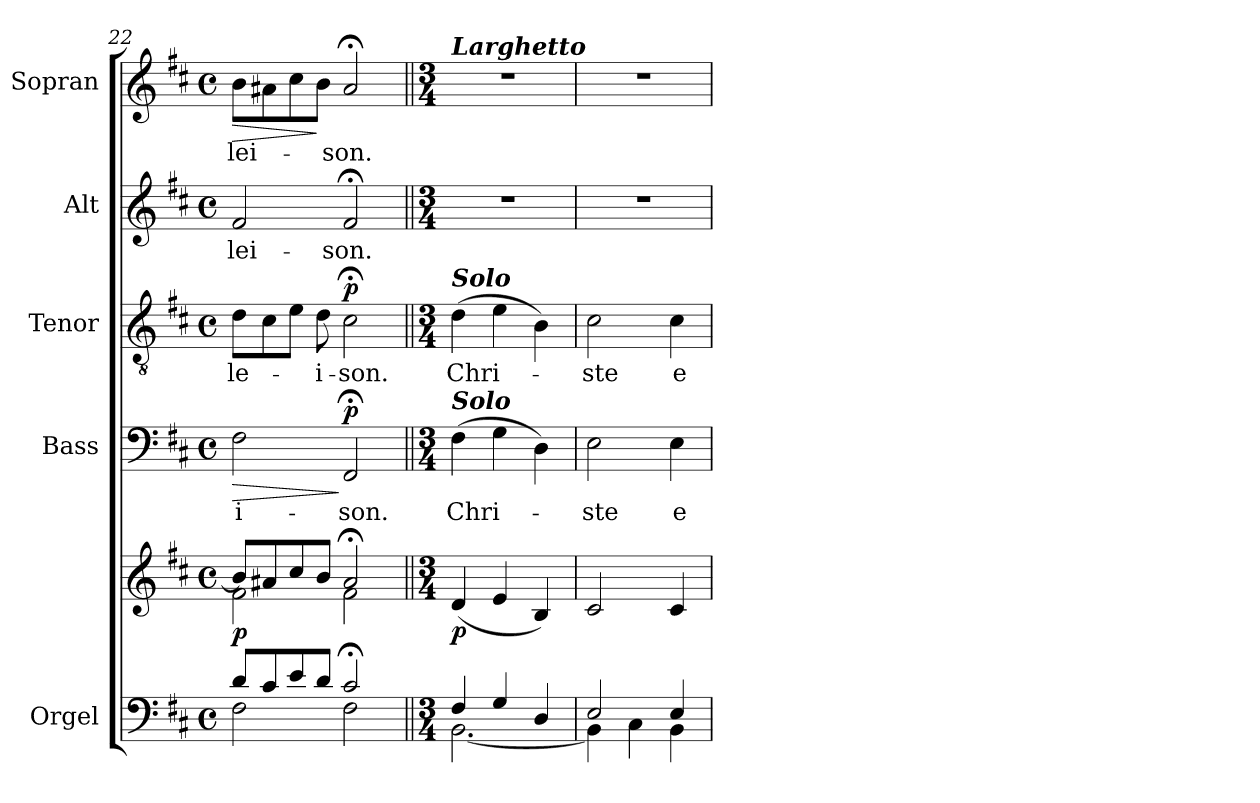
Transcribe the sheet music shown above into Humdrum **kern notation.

**kern	**kern	**dynam	**kern	**text	**dynam	**kern	**text	**dynam	**kern	**text	**kern	**text	**dynam
*part5	*part5	*part5	*part4	*part4	*part4	*part3	*part3	*part3	*part2	*part2	*part1	*part1	*part1
*staff6	*staff5	*staff5/6	*staff4	*staff4	*staff4	*staff3	*staff3	*staff3	*staff2	*staff2	*staff1	*staff1	*staff1
*I"Orgel	*	*	*I"Bass	*	*	*I"Tenor	*	*	*I"Alt	*	*I"Sopran	*	*
*I'Org.	*	*	*I'B	*	*	*I'T	*	*	*I'A	*	*I'S	*	*
*clefF4	*clefG2	*	*clefF4	*	*	*clefGv2	*	*	*clefG2	*	*clefG2	*	*
*k[f#c#]	*k[f#c#]	*	*k[f#c#]	*	*	*k[f#c#]	*	*	*k[f#c#]	*	*k[f#c#]	*	*
*D:	*D:	*	*D:	*	*	*D:	*	*	*D:	*	*D:	*	*
*M4/4	*M4/4	*	*M4/4	*	*	*M4/4	*	*	*M4/4	*	*M4/4	*	*
*met(c)	*met(c)	*	*met(c)	*	*	*met(c)	*	*	*met(c)	*	*met(c)	*	*
=22	=22	=22	=22	=22	=22	=22	=22	=22	=22	=22	=22	=22	=22
*^	*^	*	*	*	*	*	*	*	*	*	*	*	*
!	!	!	!	!LO:DY:b	!	!LO:LY:b	!LO:HP:b	!	!LO:LY:b	!	!	!LO:LY:b	!	!LO:LY:b	!LO:HP:b
8d/L	2F#\	8b/L]	2f#\	p	2F#\	-i-	>	8d\L	-le-	.	2f#/	-lei-	8b\L	-lei-	>
8c#/	.	8a#X/	.	.	.	.	.	8c#\	.	.	.	.	8a#X\	.	.
8e/	.	8cc#/	.	.	.	.	.	8e\J	.	.	.	.	8cc#\	.	.
!	!	!	!	!	!	!	!	!	!LO:LY:b	!	!	!	!	!	!
8d/J	.	8b/J	.	.	.	.	.	8d\	-i-	.	.	.	8b\J	.	]
!	!	!	!	!	!	!LO:LY:b	!LO:DY:n=1:a	!	!LO:LY:b	!LO:DY:a	!	!LO:LY:b	!	!LO:LY:b	!
2c#;/	2F#\	2a#;</	2f#\	.	2FF#;</	-son.	] p	2c#;<\	-son.	p	2f#;</	-son.	2a#;</	-son.	.
*	*	*v	*v	*	*	*	*	*	*	*	*	*	*	*	*
=23||	=23||	=23||	=23||	=23||	=23||	=23||	=23||	=23||	=23||	=23||	=23||	=23||	=23||	=23||
*M3/4	*	*M3/4	*	*M3/4	*	*	*M3/4	*	*	*M3/4	*	*M3/4	*	*
*	*	*^	*	*	*	*	*	*	*	*	*	*	*	*
!	!	!	!	!	!	!	!	!	!	!	!	!	!LO:TX:a:Bi:t=Larghetto	!	!
!	!	!	!	!	!	!	!	!LO:TX:a:Bi:t=Solo	!	!	!	!	!	!	!
!	!	!	!	!	!LO:TX:a:Bi:t=Solo	!	!	!	!	!	!	!	!	!	!
!	!	!	!	!LO:DY:b	!	!LO:LY:b	!	!	!LO:LY:b	!	!	!	!	!	!
*	*	*v	*v	*	*	*	*	*	*	*	*	*	*	*	*
4F#/	[<2.BB\	(<4d/	p	(>4F#\	Chri-	.	(>4d\	Chri-	.	2.r	.	2.r	.	.
4G/	.	4e/	.	4G\	.	.	4e\	.	.	.	.	.	.	.
4D/	.	4B/)	.	4D\)	.	.	4B\)	.	.	.	.	.	.	.
=24	=24	=24	=24	=24	=24	=24	=24	=24	=24	=24	=24	=24	=24	=24
!	!	!	!	!	!LO:LY:b	!	!	!LO:LY:b	!	!	!	!	!	!
2E/	4BB\]	2c#/	.	2E\	-ste	.	2c#\	-ste	.	2.r	.	2.r	.	.
.	4C#\	.	.	.	.	.	.	.	.	.	.	.	.	.
!	!	!	!	!	!LO:LY:b	!	!	!LO:LY:b	!	!	!	!	!	!
4E/	4BB\	4c#/	.	4E\	e-	.	4c#\	e-	.	.	.	.	.	.
*v	*v	*	*	*	*	*	*	*	*	*	*	*	*	*
=	=	=	=	=	=	=	=	=	=	=	=	=	=
*-	*-	*-	*-	*-	*-	*-	*-	*-	*-	*-	*-	*-	*-
